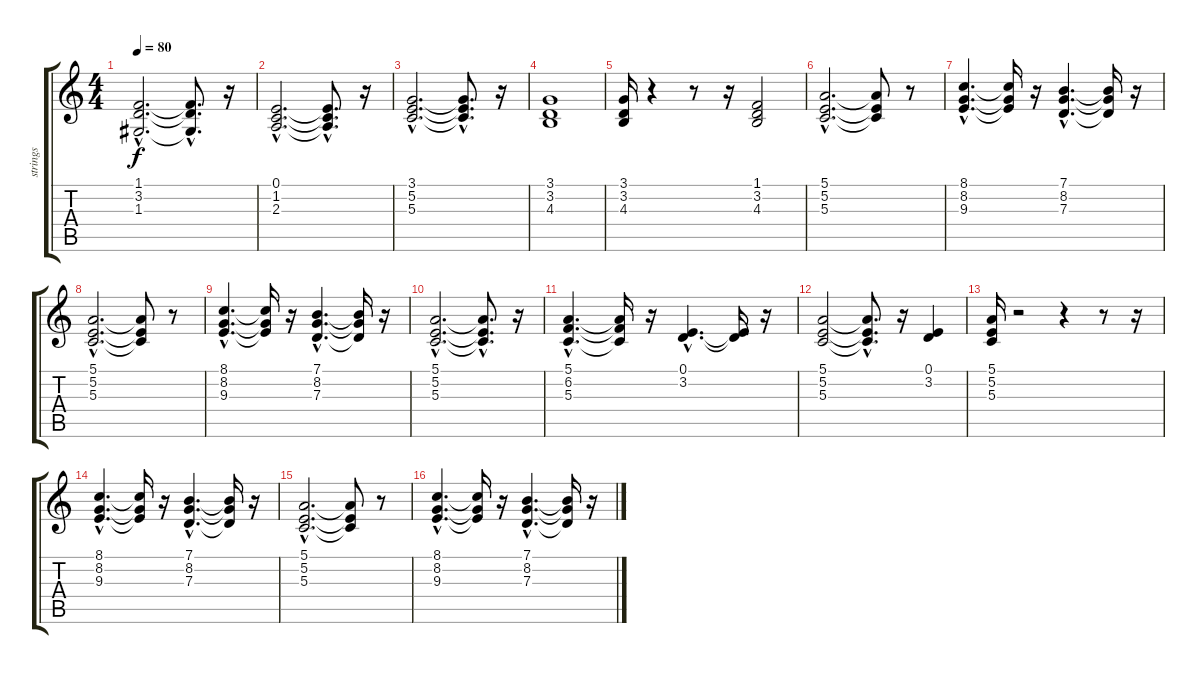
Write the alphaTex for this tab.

\track ("strings" "strings") {instrument pad1newage}
\staff {score tabs}
\tuning (E4 B3 G3 D3 A2 E2) {hide}
\ts (4 4)
\tempo 80
\clef g2
\ks c
(1.1{hac} 3.2{hac} 1.3{hac}).2{d dy f} (1.1{hac t} 3.2{hac t} 1.3{hac t}).8{d} r.16 |
(0.1{hac} 1.2{hac} 2.3{hac}).2{d} (0.1{hac t} 1.2{hac t} 2.3{hac t}).8{d} r.16 |
(3.1{hac} 5.2{hac} 5.3{hac}).2{d} (3.1{hac t} 5.2{hac t} 5.3{hac t}).8{d} r.16 |
(3.1 3.2 4.3).1 |
(3.1 3.2 4.3).16 r.4 r.8 r.16 (1.1 3.2 4.3).2 |
(5.1{hac} 5.2{hac} 5.3{hac}).2{d} (5.1{t} 5.2{t} 5.3{t}).8 r.8 |
(8.1{hac} 8.2{hac} 9.3{hac}).4{d} (8.1{t} 8.2{t} 9.3{t}).16 r.16 (7.1{hac} 8.2{hac} 7.3{hac}).4{d} (7.1{t} 8.2{t} 7.3{t}).16 r.16 |
(5.1{hac} 5.2{hac} 5.3{hac}).2{d} (5.1{t} 5.2{t} 5.3{t}).8 r.8 |
(8.1{hac} 8.2{hac} 9.3{hac}).4{d} (8.1{t} 8.2{t} 9.3{t}).16 r.16 (7.1{hac} 8.2{hac} 7.3{hac}).4{d} (7.1{t} 8.2{t} 7.3{t}).16 r.16 |
(5.1{hac} 5.2{hac} 5.3{hac}).2{d} (5.1{hac t} 5.2{hac t} 5.3{hac t}).8{d} r.16 |
(5.1{hac} 6.2{hac} 5.3{hac}).4{d} (5.1{t} 6.2{t} 5.3{t}).16 r.16 (0.1{hac} 3.2{hac}).4{d} (0.1{t} 3.2{t}).16 r.16 |
(5.1 5.2 5.3).2 (5.1{hac t} 5.2{hac t} 5.3{hac t}).8{d} r.16 (0.1 3.2).4 |
(5.1 5.2 5.3).16 r.2 r.4 r.8 r.16 |
(8.1{hac} 8.2{hac} 9.3{hac}).4{d} (8.1{t} 8.2{t} 9.3{t}).16 r.16 (7.1{hac} 8.2{hac} 7.3{hac}).4{d} (7.1{t} 8.2{t} 7.3{t}).16 r.16 |
(5.1{hac} 5.2{hac} 5.3{hac}).2{d} (5.1{t} 5.2{t} 5.3{t}).8 r.8 |
(8.1{hac} 8.2{hac} 9.3{hac}).4{d} (8.1{t} 8.2{t} 9.3{t}).16 r.16 (7.1{hac} 8.2{hac} 7.3{hac}).4{d} (7.1{t} 8.2{t} 7.3{t}).16 r.16
